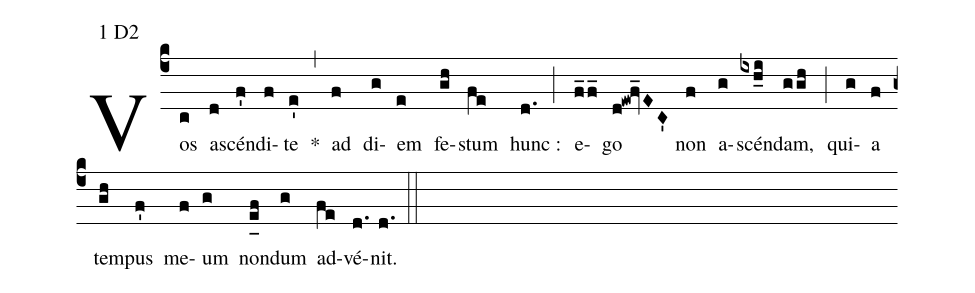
mode:1 D2;
%%
(c4) Vos(c) a(d)scén(f')di(f)te(e') *(,) ad(f) di(g)em(e) fe(gh)stum(fe) hunc :(d.) (;) e(f_2f_)go(d!ew!fv_EC') non(f) a(g)scén(ixh_i)dam,(ggh) (;) qui(g)a(f) tem(gh)pus(f') me(f)um(g) non(e_[uh:l]f)dum(g) ad(fe)vé(d.)nit.(d.) (::)
